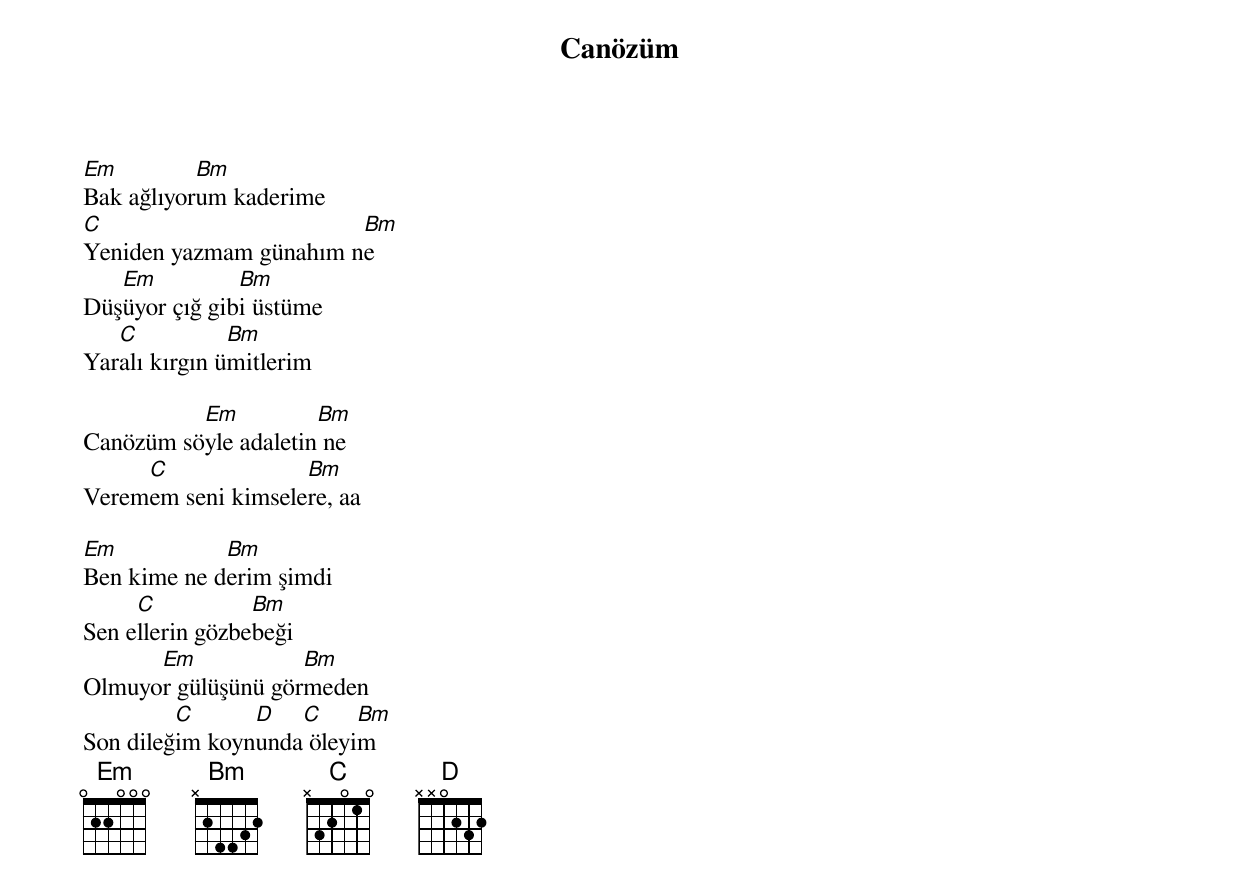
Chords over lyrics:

{title: Canözüm}
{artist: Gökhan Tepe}

Em         Bm
Bak ağlıyorum kaderime
C                       Bm
Yeniden yazmam günahım ne
   Em          Bm
Düşüyor çığ gibi üstüme
   C           Bm
Yaralı kırgın ümitlerim

          Em          Bm
Canözüm söyle adaletin ne
     C              Bm
Veremem seni kimselere, aa

Em           Bm
Ben kime ne derim şimdi
     C           Bm
Sen ellerin gözbebeği
      Em            Bm
Olmuyor gülüşünü görmeden
         C      D   C     Bm
Son dileğim koynunda öleyim
